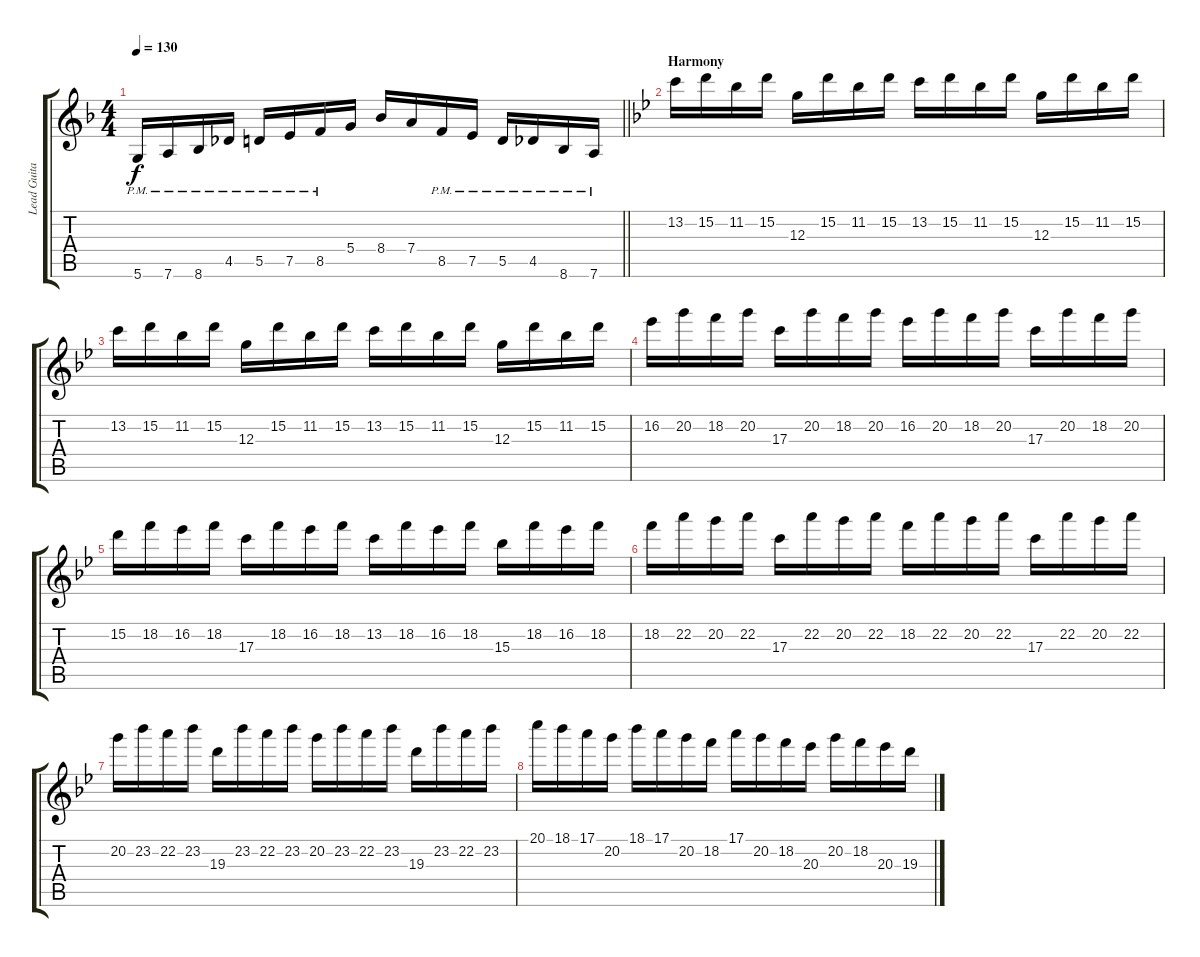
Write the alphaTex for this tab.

\track ("Lead Guitar" "Lead Guita") {instrument distortionguitar}
\staff {score tabs}
\tuning (E4 B3 G3 D3 A2 D2) {hide}
\ts (4 4)
\tempo 130
\clef g2
\barLineRight lightlight
\ks dminor
5.6{pm}.16{dy f} 7.6{pm}.16 8.6{pm}.16 4.5{pm}.16 5.5{pm}.16 7.5{pm}.16 8.5{pm}.16 5.4.16 8.4.16 7.4.16 8.5{pm}.16 7.5{pm}.16 5.5{pm}.16 4.5{pm}.16 8.6{pm}.16 7.6{pm}.16 |
\section ("" "Harmony")
\ks gminor
13.2.16 15.2.16 11.2.16 15.2.16 12.3.16 15.2.16 11.2.16 15.2.16 13.2.16 15.2.16 11.2.16 15.2.16 12.3.16 15.2.16 11.2.16 15.2.16 |
13.2.16 15.2.16 11.2.16 15.2.16 12.3.16 15.2.16 11.2.16 15.2.16 13.2.16 15.2.16 11.2.16 15.2.16 12.3.16 15.2.16 11.2.16 15.2.16 |
16.2.16 20.2.16 18.2.16 20.2.16 17.3.16 20.2.16 18.2.16 20.2.16 16.2.16 20.2.16 18.2.16 20.2.16 17.3.16 20.2.16 18.2.16 20.2.16 |
15.2.16 18.2.16 16.2.16 18.2.16 17.3.16 18.2.16 16.2.16 18.2.16 13.2.16 18.2.16 16.2.16 18.2.16 15.3.16 18.2.16 16.2.16 18.2.16 |
18.2.16 22.2.16 20.2.16 22.2.16 17.3.16 22.2.16 20.2.16 22.2.16 18.2.16 22.2.16 20.2.16 22.2.16 17.3.16 22.2.16 20.2.16 22.2.16 |
20.2.16 23.2.16 22.2.16 23.2.16 19.3.16 23.2.16 22.2.16 23.2.16 20.2.16 23.2.16 22.2.16 23.2.16 19.3.16 23.2.16 22.2.16 23.2.16 |
20.1.16 18.1.16 17.1.16 20.2.16 18.1.16 17.1.16 20.2.16 18.2.16 17.1.16 20.2.16 18.2.16 20.3.16 20.2.16 18.2.16 20.3.16 19.3.16
